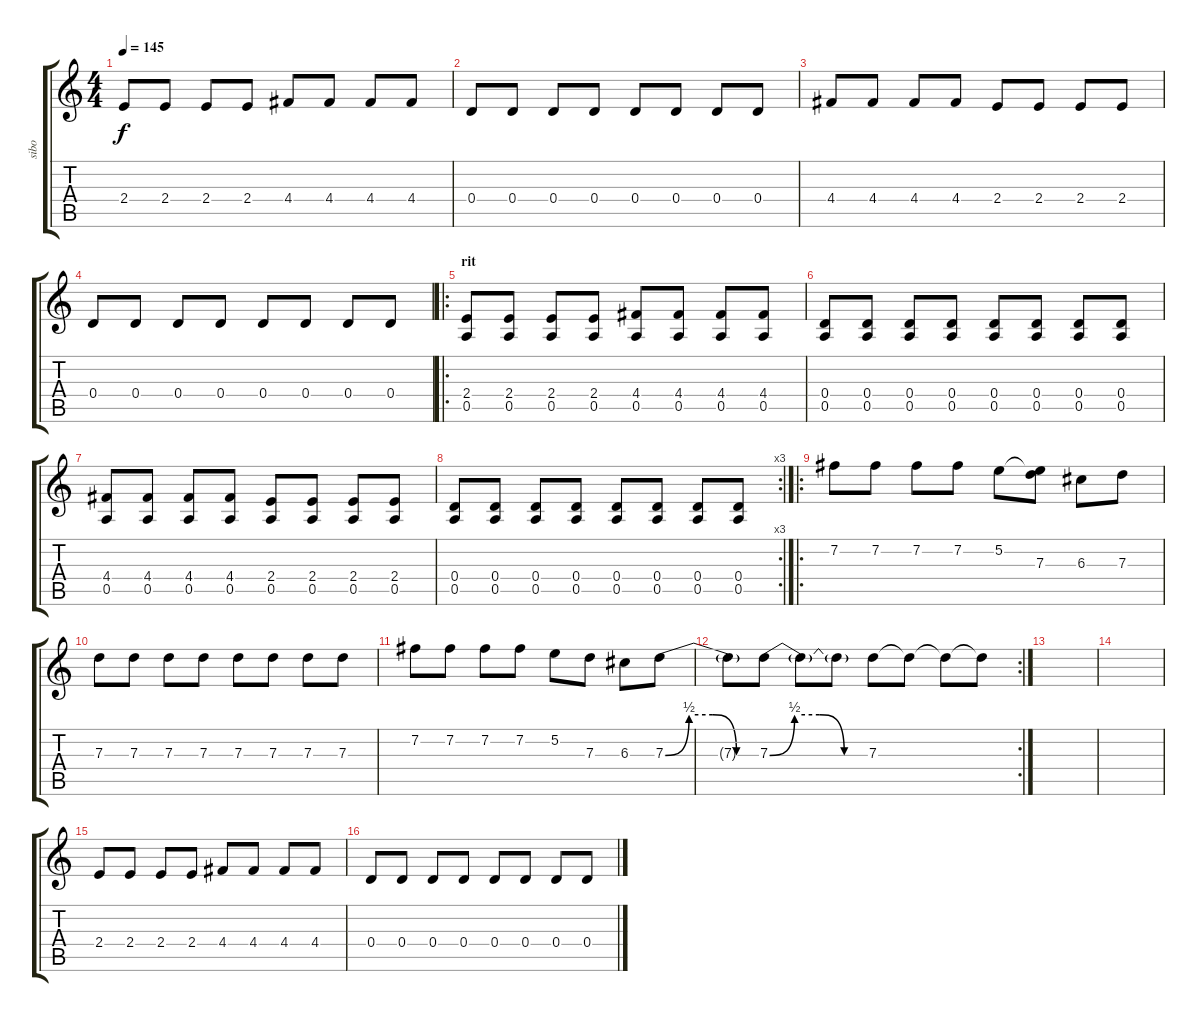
\track ("sibo" "sibo") {instrument distortionguitar}
\staff {score tabs}
\tuning (E4 B3 G3 D3 A2 E2) {hide}
\ts (4 4)
\tempo 145
\clef g2
\ks c
2.4.8{dy f} 2.4.8 2.4.8 2.4.8 4.4.8 4.4.8 4.4.8 4.4.8 |
0.4.8 0.4.8 0.4.8 0.4.8 0.4.8 0.4.8 0.4.8 0.4.8 |
4.4.8 4.4.8 4.4.8 4.4.8 2.4.8 2.4.8 2.4.8 2.4.8 |
0.4.8 0.4.8 0.4.8 0.4.8 0.4.8 0.4.8 0.4.8 0.4.8 |
\ro
\section ("" "rit")
(2.4 0.5).8 (2.4 0.5).8 (2.4 0.5).8 (2.4 0.5).8 (4.4 0.5).8 (4.4 0.5).8 (4.4 0.5).8 (4.4 0.5).8 |
(0.4 0.5).8 (0.4 0.5).8 (0.4 0.5).8 (0.4 0.5).8 (0.4 0.5).8 (0.4 0.5).8 (0.4 0.5).8 (0.4 0.5).8 |
(4.4 0.5).8 (4.4 0.5).8 (4.4 0.5).8 (4.4 0.5).8 (2.4 0.5).8 (2.4 0.5).8 (2.4 0.5).8 (2.4 0.5).8 |
\rc 3
(0.4 0.5).8 (0.4 0.5).8 (0.4 0.5).8 (0.4 0.5).8 (0.4 0.5).8 (0.4 0.5).8 (0.4 0.5).8 (0.4 0.5).8 |
\ro
7.2.8 7.2.8 7.2.8 7.2.8 5.2.8 (5.2{t} 7.3).8 6.3.8 7.3.8 |
7.3.8 7.3.8 7.3.8 7.3.8 7.3.8 7.3.8 7.3.8 7.3.8 |
7.2.8 7.2.8 7.2.8 7.2.8 5.2.8 7.3.8 6.3.8 7.3{be (custom 0 0 15 2 30 2 45 0 60 0)}.8 |
\rc 2
7.3{t}.8 7.3{be (custom 0 0 15 2 30 2 45 0 60 0)}.8 7.3{t}.8 7.3{t}.8 7.3.8 7.3{t}.8 7.3{t}.8 7.3{t}.8 |
|
|
2.4.8 2.4.8 2.4.8 2.4.8 4.4.8 4.4.8 4.4.8 4.4.8 |
0.4.8 0.4.8 0.4.8 0.4.8 0.4.8 0.4.8 0.4.8 0.4.8
